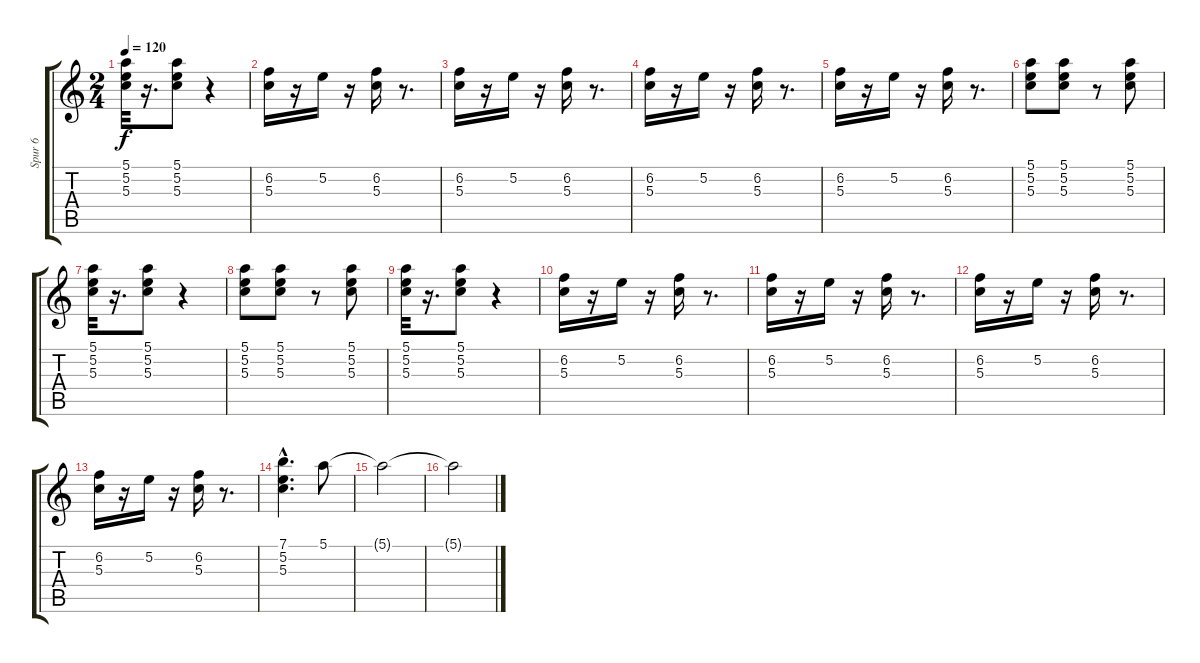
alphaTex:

\track ("Spur 6" "Spur 6") {instrument acousticguitarsteel}
\staff {score tabs}
\tuning (E4 B3 G3 D3 A2 E2) {hide}
\ts (2 4)
\tempo 120
\clef g2
\ks c
(5.1 5.2 5.3).32{dy f} r.16{d} (5.1 5.2 5.3).8 r.4 |
(6.2 5.3).16 r.16 5.2.16 r.16 (6.2 5.3).16 r.8{d} |
(6.2 5.3).16 r.16 5.2.16 r.16 (6.2 5.3).16 r.8{d} |
(6.2 5.3).16 r.16 5.2.16 r.16 (6.2 5.3).16 r.8{d} |
(6.2 5.3).16 r.16 5.2.16 r.16 (6.2 5.3).16 r.8{d} |
(5.1 5.2 5.3).8 (5.1 5.2 5.3).8 r.8 (5.1 5.2 5.3).8 |
(5.1 5.2 5.3).32 r.16{d} (5.1 5.2 5.3).8 r.4 |
(5.1 5.2 5.3).8 (5.1 5.2 5.3).8 r.8 (5.1 5.2 5.3).8 |
(5.1 5.2 5.3).32 r.16{d} (5.1 5.2 5.3).8 r.4 |
(6.2 5.3).16 r.16 5.2.16 r.16 (6.2 5.3).16 r.8{d} |
(6.2 5.3).16 r.16 5.2.16 r.16 (6.2 5.3).16 r.8{d} |
(6.2 5.3).16 r.16 5.2.16 r.16 (6.2 5.3).16 r.8{d} |
(6.2 5.3).16 r.16 5.2.16 r.16 (6.2 5.3).16 r.8{d} |
(7.1{hac} 5.2 5.3).4{d} 5.1.8 |
5.1{t}.2 |
5.1{t}.2
